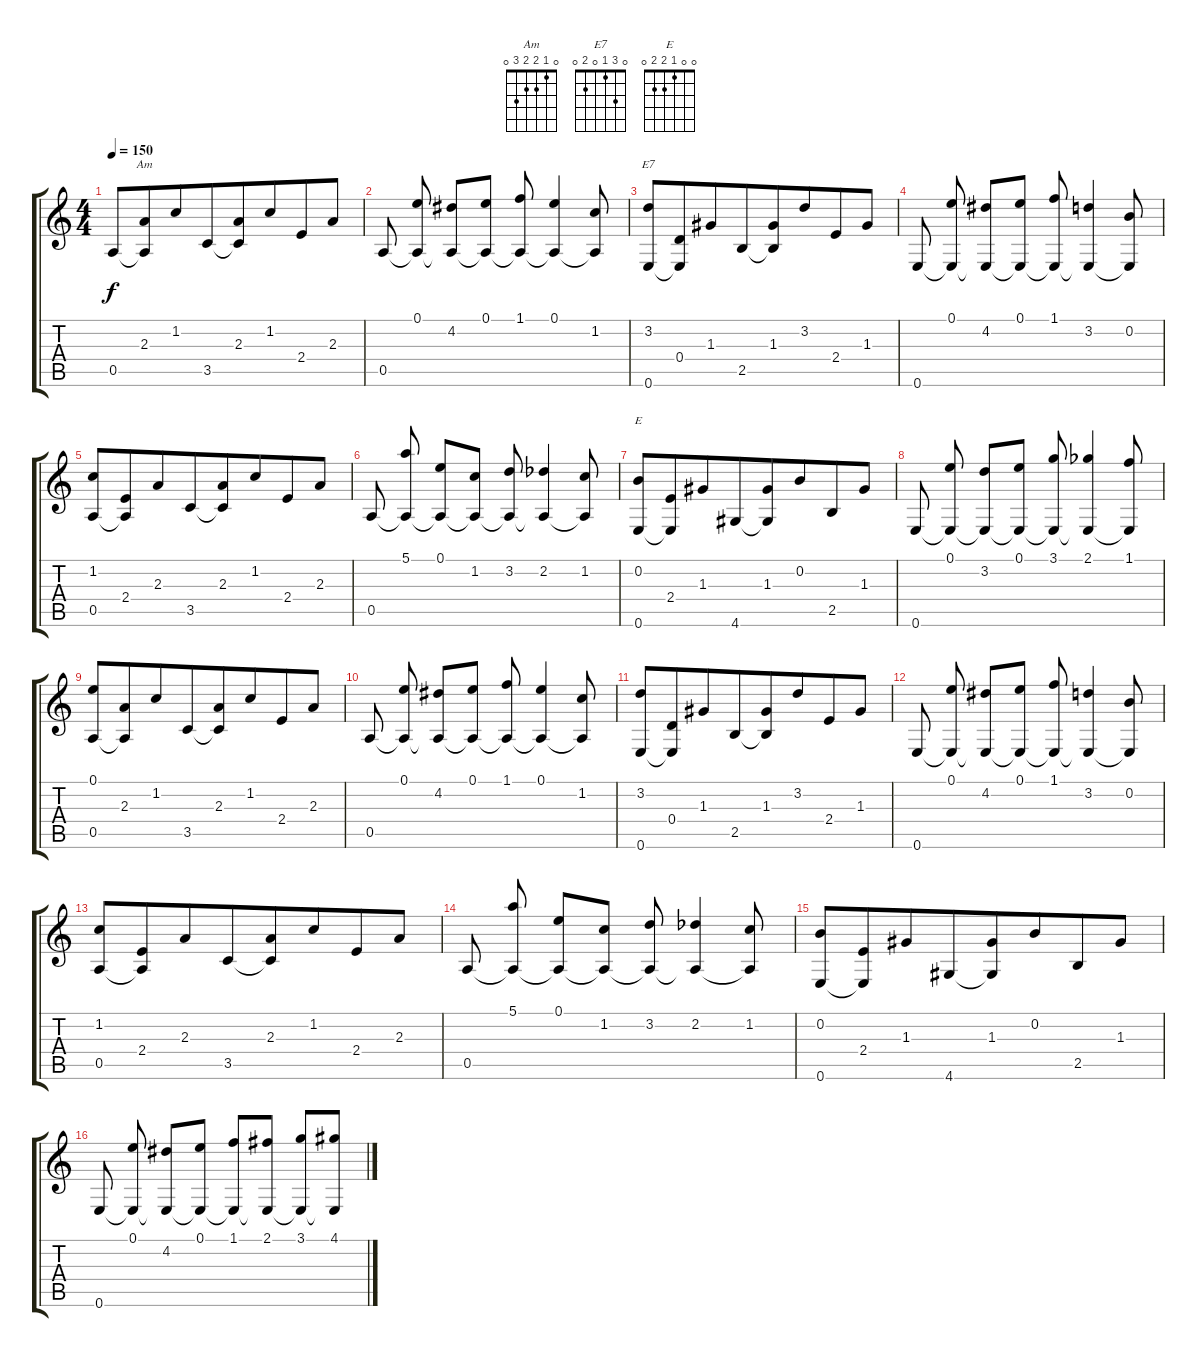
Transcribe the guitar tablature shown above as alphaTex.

\track "" {instrument acousticguitarnylon}
\staff {score tabs}
\tuning (E4 B3 G3 D3 A2 E2) {hide}
\chord ("Am" 0 1 2 2 3 0)
\chord ("E7" 0 3 1 0 2 0)
\chord ("E" 0 0 1 2 2 0)
\ts (4 4)
\tempo 150
\clef g2
\ks c
0.5.8{dy f} (2.3 0.5{t}).8{ch "Am" beam merge} 1.2.8 3.5.8{beam merge} (2.3 3.5{t}).8 1.2.8{beam merge} 2.4.8 2.3.8 |
0.5.8{beam split} (0.1 0.5{t}).8 (4.2 0.5{t}).8 (0.1 0.5{t}).8 (1.1 0.5{t}).8 (0.1 0.5{t}).4 (1.2 0.5{t}).8 |
(3.2 0.6).8{ch "E7"} (0.4 0.6{t}).8{beam merge} 1.3.8 2.5.8{beam merge} (1.3 2.5{t}).8 3.2.8{beam merge} 2.4.8 1.3.8 |
0.6.8{beam split} (0.1 0.6{t}).8 (4.2 0.6{t}).8 (0.1 0.6{t}).8 (1.1 0.6{t}).8 (3.2 0.6{t}).4 (0.2 0.6{t}).8 |
(1.2 0.5).8 (2.4 0.5{t}).8{beam merge} 2.3.8 3.5.8{beam merge} (2.3 3.5{t}).8 1.2.8{beam merge} 2.4.8 2.3.8 |
0.5.8{beam split} (5.1 0.5{t}).8 (0.1 0.5{t}).8 (1.2 0.5{t}).8 (3.2 0.5{t}).8 (2.2{acc b} 0.5{t}).4 (1.2 0.5{t}).8 |
(0.2 0.6).8{ch "E"} (2.4 0.6{t}).8{beam merge} 1.3.8 4.6.8{beam merge} (1.3 4.6{t}).8 0.2.8{beam merge} 2.5.8 1.3.8 |
0.6.8{beam split} (0.1 0.6{t}).8 (3.2 0.6{t}).8 (0.1 0.6{t}).8 (3.1 0.6{t}).8 (2.1{acc b} 0.6{t}).4 (1.1 0.6{t}).8 |
(0.1 0.5).8 (2.3 0.5{t}).8{beam merge} 1.2.8 3.5.8{beam merge} (2.3 3.5{t}).8 1.2.8{beam merge} 2.4.8 2.3.8 |
0.5.8{beam split} (0.1 0.5{t}).8 (4.2 0.5{t}).8 (0.1 0.5{t}).8 (1.1 0.5{t}).8 (0.1 0.5{t}).4 (1.2 0.5{t}).8 |
(3.2 0.6).8 (0.4 0.6{t}).8{beam merge} 1.3.8 2.5.8{beam merge} (1.3 2.5{t}).8 3.2.8{beam merge} 2.4.8 1.3.8 |
0.6.8{beam split} (0.1 0.6{t}).8 (4.2 0.6{t}).8 (0.1 0.6{t}).8 (1.1 0.6{t}).8 (3.2 0.6{t}).4 (0.2 0.6{t}).8 |
(1.2 0.5).8 (2.4 0.5{t}).8{beam merge} 2.3.8 3.5.8{beam merge} (2.3 3.5{t}).8 1.2.8{beam merge} 2.4.8 2.3.8 |
0.5.8{beam split} (5.1 0.5{t}).8 (0.1 0.5{t}).8 (1.2 0.5{t}).8 (3.2 0.5{t}).8 (2.2{acc b} 0.5{t}).4 (1.2 0.5{t}).8 |
(0.2 0.6).8 (2.4 0.6{t}).8{beam merge} 1.3.8 4.6.8{beam merge} (1.3 4.6{t}).8 0.2.8{beam merge} 2.5.8 1.3.8 |
0.6.8{beam split} (0.1 0.6{t}).8 (4.2 0.6{t}).8 (0.1 0.6{t}).8 (1.1 0.6{t}).8 (2.1 0.6{t}).8 (3.1 0.6{t}).8 (4.1 0.6{t}).8
